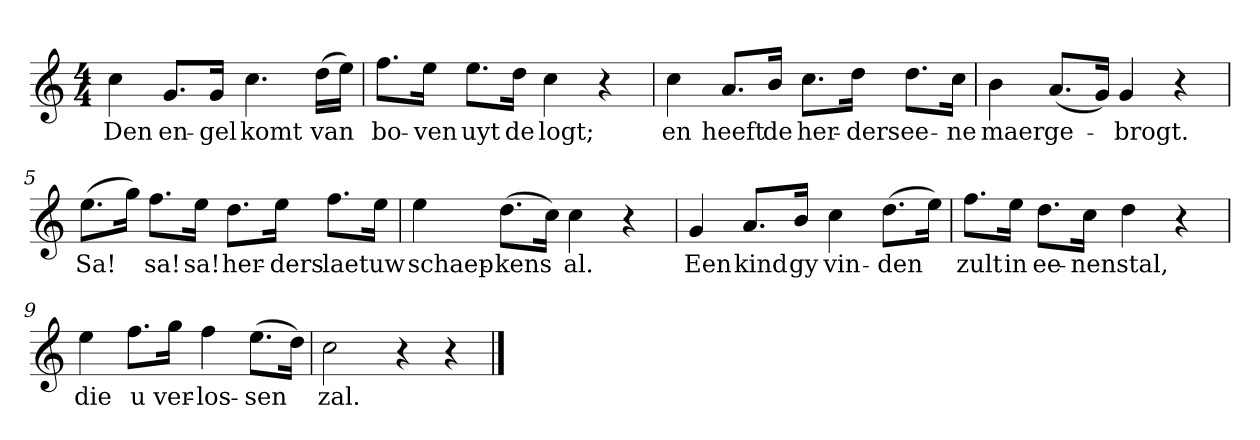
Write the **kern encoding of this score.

**kern	**text
*part1	*part1
*staff1	*staff1
*clefG2	*
*k[]	*
*C:	*
*M4/4	*
*MM120	*
=1	=1
4cc	Den
8.g/L	en-
16g/Jk	-gel
4.cc	komt
(16dd\LL	van
16ee\JJ)	.
=2	=2
8.ff\L	bo-
16ee\Jk	-ven
8.ee\L	uyt
16dd\Jk	de
4cc	logt;
4r	.
=3	=3
4cc	en
8.a/L	heeft
16b/Jk	de
8.cc\L	her-
16dd\Jk	-ders
8.dd\L	ee-
16cc\Jk	-ne
=4	=4
4b	maer
(8.a/L	ge-
16g/Jk)	.
4g	-brogt.
4r	.
=5	=5
(8.ee\L	Sa!
16gg\Jk)	.
8.ff\L	sa!
16ee\Jk	sa!
8.dd\L	her-
16ee\Jk	-ders
8.ff\L	laet
16ee\Jk	uw
=6	=6
4ee	schaep-
(8.dd\L	-kens
16cc\Jk)	.
4cc	al.
4r	.
=7	=7
4g	Een
8.a/L	kind
16b/Jk	gy
4cc	vin-
(8.dd\L	-den
16ee\Jk)	.
=8	=8
8.ff\L	zult
16ee\Jk	in
8.dd\L	ee-
16cc\Jk	-nen
4dd	stal,
4r	.
=9	=9
4ee	die
8.ff\L	u
16gg\Jk	ver-
4ff	-los-
(8.ee\L	-sen
16dd\Jk)	.
=10	=10
2cc	zal.
4r	.
4r	.
==	==
*-	*-
